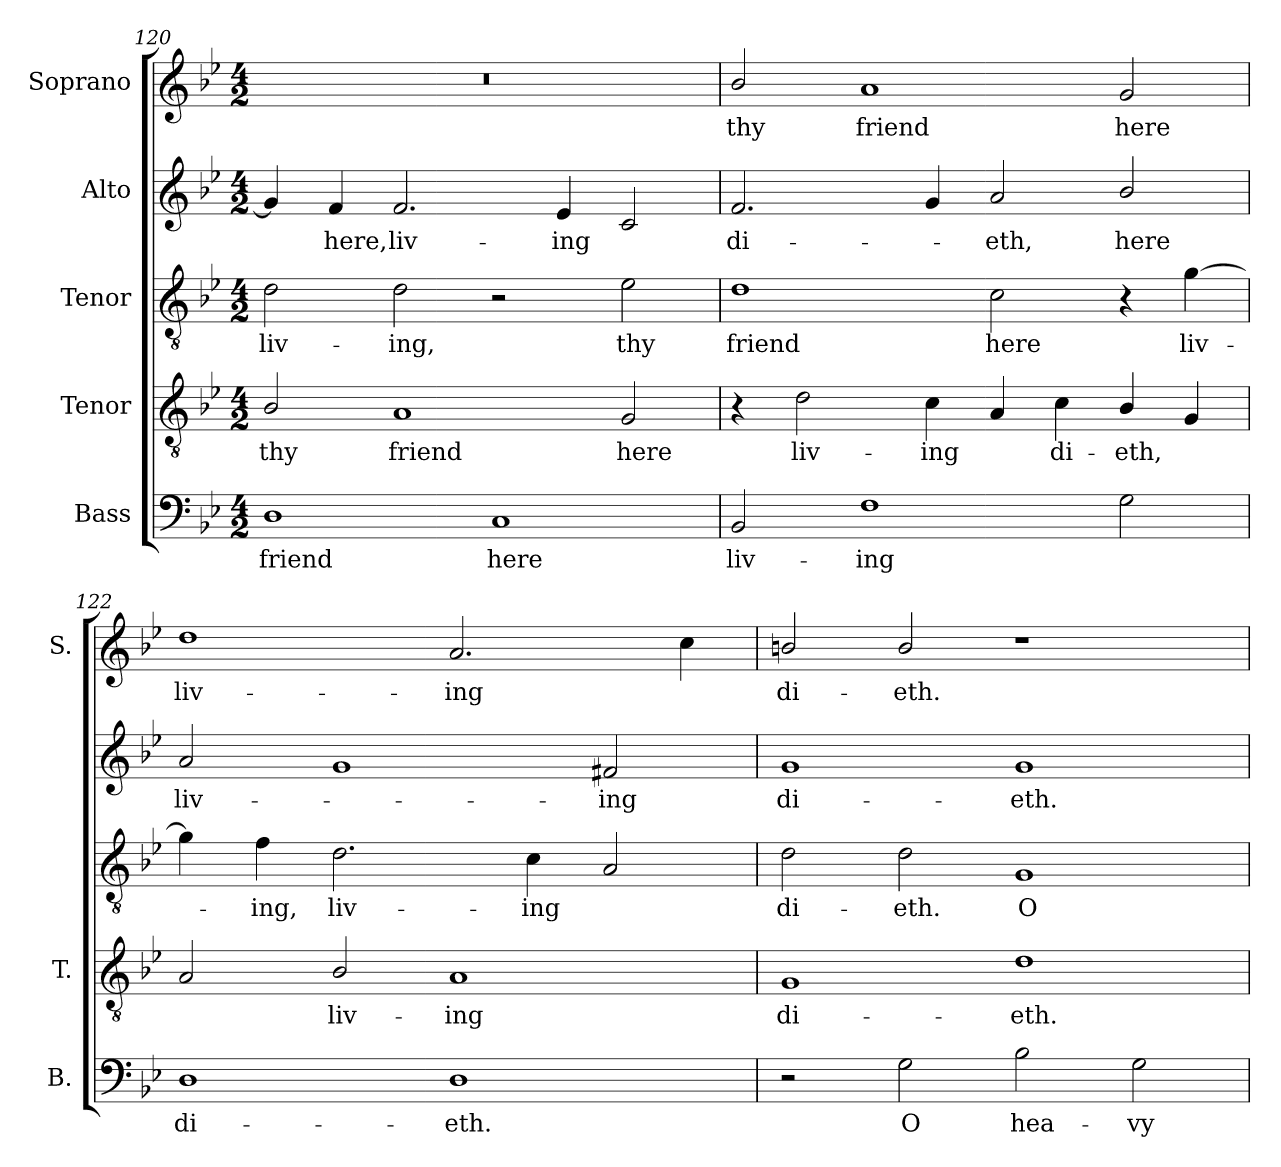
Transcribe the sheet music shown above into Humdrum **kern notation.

**kern	**text	**kern	**text	**kern	**text	**kern	**text	**kern	**text
*part5	*part5	*part4	*part4	*part3	*part3	*part2	*part2	*part1	*part1
*staff5	*staff5	*staff4	*staff4	*staff3	*staff3	*staff2	*staff2	*staff1	*staff1
*I"Bass	*	*I"Tenor	*	*I"Tenor	*	*I"Alto	*	*I"Soprano	*
*I'B.	*	*I'T.	*	*	*	*	*	*I'S.	*
*clefF4	*	*clefGv2	*	*clefGv2	*	*clefG2	*	*clefG2	*
*	*	*ITrd7c12	*	*ITrd7c12	*	*ITrd7c12	*	*	*
*k[b-e-]	*	*k[b-e-]	*	*k[b-e-]	*	*k[b-e-]	*	*k[b-e-]	*
*B-:	*	*B-:	*	*B-:	*	*B-:	*	*B-:	*
*M4/2	*	*M4/2	*	*M4/2	*	*M4/2	*	*M4/2	*
=120	=120	=120	=120	=120	=120	=120	=120	=120	=120
!	!LO:LY:b:color=#000000	!	!	!	!	!	!	!	!
!	!	!	!LO:LY:b:color=#000000	!	!	!	!	!	!
!	!	!	!	!	!LO:LY:b:color=#000000	!	!	!LO:N:vis=1	!
1Di	friend	2BB-i/	thy	2Di\	liv-	4Gi/]	.	0r	.
!	!	!	!	!	!	!	!LO:LY:b:color=#000000	!	!
.	.	.	.	.	.	4Fi/	here,	.	.
!	!	!	!LO:LY:b:color=#000000	!	!	!	!	!	!
!	!	!	!	!	!LO:LY:b:color=#000000	!	!	!	!
!	!	!	!	!	!	!	!LO:LY:b:color=#000000	!	!
.	.	1AAi	friend	2Di\	-ing,	2.Fi/	liv-	.	.
!	!LO:LY:b:color=#000000	!	!	!	!	!	!	!	!
1Ci	here	.	.	2r	.	.	.	.	.
!	!	!	!	!	!	!	!LO:LY:b:color=#000000	!	!
.	.	.	.	.	.	4E-i/	-ing	.	.
!	!	!	!LO:LY:b:color=#000000	!	!	!	!	!	!
!	!	!	!	!	!LO:LY:b:color=#000000	!	!	!	!
.	.	2GGi/	here	2E-i\	thy	2Ci/	.	.	.
=121	=121	=121	=121	=121	=121	=121	=121	=121	=121
!	!LO:LY:b:color=#000000	!	!	!	!	!	!	!	!
!	!	!	!	!	!LO:LY:b:color=#000000	!	!	!	!
!	!	!	!	!	!	!	!LO:LY:b:color=#000000	!	!
!	!	!	!	!	!	!	!	!	!LO:LY:b:color=#000000
2BB-i/	liv-	4r	.	1Di	friend	2.Fi/	di-	2b-i/	thy
!	!	!	!LO:LY:b:color=#000000	!	!	!	!	!	!
.	.	2Di\	liv-	.	.	.	.	.	.
!	!LO:LY:b:color=#000000	!	!	!	!	!	!	!	!
!	!	!	!	!	!	!	!	!	!LO:LY:b:color=#000000
1Fi	-ing	.	.	.	.	.	.	1ai	friend
!	!	!	!LO:LY:b:color=#000000	!	!	!	!	!	!
.	.	4Ci\	-ing	.	.	4Gi/	.	.	.
!	!	!	!	!	!LO:LY:b:color=#000000	!	!	!	!
!	!	!	!	!	!	!	!LO:LY:b:color=#000000	!	!
.	.	4AAi/	.	2Ci\	here	2Ai/	-eth,	.	.
!	!	!	!LO:LY:b:color=#000000	!	!	!	!	!	!
.	.	4Ci\	di-	.	.	.	.	.	.
!	!	!	!LO:LY:b:color=#000000	!	!	!	!	!	!
!	!	!	!	!	!	!	!LO:LY:b:color=#000000	!	!
!	!	!	!	!	!	!	!	!	!LO:LY:b:color=#000000
2Gi\	.	4BB-i/	-eth,	4r	.	2B-i/	here	2gi/	here
!	!	!	!	!	!LO:LY:b:color=#000000	!	!	!	!
.	.	4GGi/	.	[4Gi\	liv-	.	.	.	.
=122	=122	=122	=122	=122	=122	=122	=122	=122	=122
!	!LO:LY:b:color=#000000	!	!	!	!	!	!	!	!
!	!	!	!	!	!	!	!LO:LY:b:color=#000000	!	!
!	!	!	!	!	!	!	!	!	!LO:LY:b:color=#000000
1Di	di-	2AAi/	.	4Gi\]	.	2Ai/	liv-	1ddi	liv-
!	!	!	!	!	!LO:LY:b:color=#000000	!	!	!	!
.	.	.	.	4Fi\	-ing,	.	.	.	.
!	!	!	!LO:LY:b:color=#000000	!	!	!	!	!	!
!	!	!	!	!	!LO:LY:b:color=#000000	!	!	!	!
.	.	2BB-i/	liv-	2.Di\	liv-	1Gi	.	.	.
!	!LO:LY:b:color=#000000	!	!	!	!	!	!	!	!
!	!	!	!LO:LY:b:color=#000000	!	!	!	!	!	!
!	!	!	!	!	!	!	!	!	!LO:LY:b:color=#000000
1Di	-eth.	1AAi	-ing	.	.	.	.	2.ai/	-ing
!	!	!	!	!	!LO:LY:b:color=#000000	!	!	!	!
.	.	.	.	4Ci\	-ing	.	.	.	.
!	!	!	!	!	!	!	!LO:LY:b:color=#000000	!	!
.	.	.	.	2AAi/	.	2F#Xi/	-ing	.	.
.	.	.	.	.	.	.	.	4cci\	.
=123	=123	=123	=123	=123	=123	=123	=123	=123	=123
!	!	!	!LO:LY:b:color=#000000	!	!	!	!	!	!
!	!	!	!	!	!LO:LY:b:color=#000000	!	!	!	!
!	!	!	!	!	!	!	!LO:LY:b:color=#000000	!	!
!	!	!	!	!	!	!	!	!	!LO:LY:b:color=#000000
2r	.	1GGi	di-	2Di\	di-	1Gi	di-	2bni/	di-
!	!LO:LY:b:color=#000000	!	!	!	!	!	!	!	!
!	!	!	!	!	!LO:LY:b:color=#000000	!	!	!	!
!	!	!	!	!	!	!	!	!	!LO:LY:b:color=#000000
2Gi\	O	.	.	2Di\	-eth.	.	.	2bi/	-eth.
!	!LO:LY:b:color=#000000	!	!	!	!	!	!	!	!
!	!	!	!LO:LY:b:color=#000000	!	!	!	!	!	!
!	!	!	!	!	!LO:LY:b:color=#000000	!	!	!	!
!	!	!	!	!	!	!	!LO:LY:b:color=#000000	!	!
2B-i\	hea-	1Di	-eth.	1GGi	O	1Gi	-eth.	1r	.
!	!LO:LY:b:color=#000000	!	!	!	!	!	!	!	!
2Gi\	-vy	.	.	.	.	.	.	.	.
=	=	=	=	=	=	=	=	=	=
*-	*-	*-	*-	*-	*-	*-	*-	*-	*-
